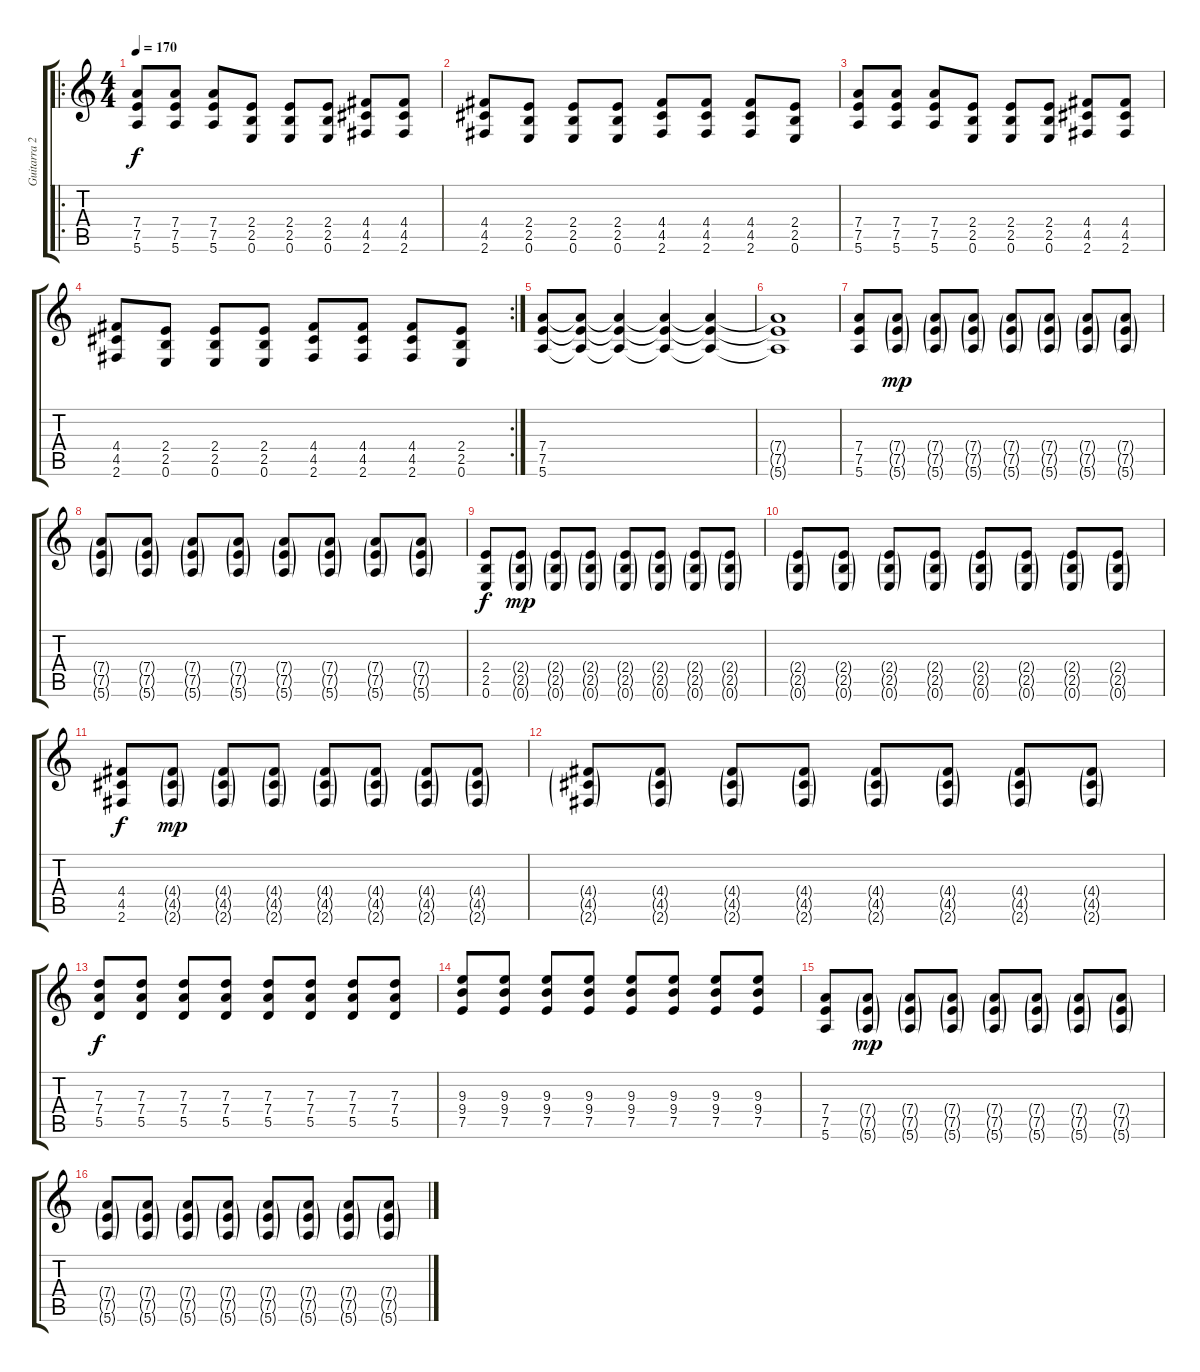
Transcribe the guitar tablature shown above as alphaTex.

\track ("Guitarra 2" "Guitarra 2") {instrument overdrivenguitar}
\staff {score tabs}
\tuning (E4 B3 G3 D3 A2 E2) {hide}
\ro
\ts (4 4)
\tempo 170
\clef g2
\ks c
(7.4 7.5 5.6).8{dy f instrument overdrivenguitar} (7.4 7.5 5.6).8 (7.4 7.5 5.6).8 (2.4 2.5 0.6).8 (2.4 2.5 0.6).8 (2.4 2.5 0.6).8 (4.4 4.5 2.6).8 (4.4 4.5 2.6).8 |
(4.4 4.5 2.6).8 (2.4 2.5 0.6).8 (2.4 2.5 0.6).8 (2.4 2.5 0.6).8 (4.4 4.5 2.6).8 (4.4 4.5 2.6).8 (4.4 4.5 2.6).8 (2.4 2.5 0.6).8 |
(7.4 7.5 5.6).8 (7.4 7.5 5.6).8 (7.4 7.5 5.6).8 (2.4 2.5 0.6).8 (2.4 2.5 0.6).8 (2.4 2.5 0.6).8 (4.4 4.5 2.6).8 (4.4 4.5 2.6).8 |
\rc 2
(4.4 4.5 2.6).8 (2.4 2.5 0.6).8 (2.4 2.5 0.6).8 (2.4 2.5 0.6).8 (4.4 4.5 2.6).8 (4.4 4.5 2.6).8 (4.4 4.5 2.6).8 (2.4 2.5 0.6).8 |
(7.4 7.5 5.6).8 (7.4{t} 7.5{t} 5.6{t}).8 (7.4{t} 7.5{t} 5.6{t}).4 (7.4{t} 7.5{t} 5.6{t}).4 (7.4{t} 7.5{t} 5.6{t}).4 |
(7.4{t} 7.5{t} 5.6{t}).1 |
(7.4 7.5 5.6).8 (7.4{g} 7.5{g} 5.6{g}).8{dy mp} (7.4{g} 7.5{g} 5.6{g}).8 (7.4{g} 7.5{g} 5.6{g}).8 (7.4{g} 7.5{g} 5.6{g}).8 (7.4{g} 7.5{g} 5.6{g}).8 (7.4{g} 7.5{g} 5.6{g}).8 (7.4{g} 7.5{g} 5.6{g}).8 |
(7.4{g} 7.5{g} 5.6{g}).8 (7.4{g} 7.5{g} 5.6{g}).8 (7.4{g} 7.5{g} 5.6{g}).8 (7.4{g} 7.5{g} 5.6{g}).8 (7.4{g} 7.5{g} 5.6{g}).8 (7.4{g} 7.5{g} 5.6{g}).8 (7.4{g} 7.5{g} 5.6{g}).8 (7.4{g} 7.5{g} 5.6{g}).8 |
(2.4 2.5 0.6).8{dy f} (2.4{g} 2.5{g} 0.6{g}).8{dy mp} (2.4{g} 2.5{g} 0.6{g}).8 (2.4{g} 2.5{g} 0.6{g}).8 (2.4{g} 2.5{g} 0.6{g}).8 (2.4{g} 2.5{g} 0.6{g}).8 (2.4{g} 2.5{g} 0.6{g}).8 (2.4{g} 2.5{g} 0.6{g}).8 |
(2.4{g} 2.5{g} 0.6{g}).8 (2.4{g} 2.5{g} 0.6{g}).8 (2.4{g} 2.5{g} 0.6{g}).8 (2.4{g} 2.5{g} 0.6{g}).8 (2.4{g} 2.5{g} 0.6{g}).8 (2.4{g} 2.5{g} 0.6{g}).8 (2.4{g} 2.5{g} 0.6{g}).8 (2.4{g} 2.5{g} 0.6{g}).8 |
(4.4 4.5 2.6).8{dy f} (4.4{g} 4.5{g} 2.6{g}).8{dy mp} (4.4{g} 4.5{g} 2.6{g}).8 (4.4{g} 4.5{g} 2.6{g}).8 (4.4{g} 4.5{g} 2.6{g}).8 (4.4{g} 4.5{g} 2.6{g}).8 (4.4{g} 4.5{g} 2.6{g}).8 (4.4{g} 4.5{g} 2.6{g}).8 |
(4.4{g} 4.5{g} 2.6{g}).8 (4.4{g} 4.5{g} 2.6{g}).8 (4.4{g} 4.5{g} 2.6{g}).8 (4.4{g} 4.5{g} 2.6{g}).8 (4.4{g} 4.5{g} 2.6{g}).8 (4.4{g} 4.5{g} 2.6{g}).8 (4.4{g} 4.5{g} 2.6{g}).8 (4.4{g} 4.5{g} 2.6{g}).8 |
(7.3 7.4 5.5).8{dy f} (7.3 7.4 5.5).8 (7.3 7.4 5.5).8 (7.3 7.4 5.5).8 (7.3 7.4 5.5).8 (7.3 7.4 5.5).8 (7.3 7.4 5.5).8 (7.3 7.4 5.5).8 |
(9.3 9.4 7.5).8 (9.3 9.4 7.5).8 (9.3 9.4 7.5).8 (9.3 9.4 7.5).8 (9.3 9.4 7.5).8 (9.3 9.4 7.5).8 (9.3 9.4 7.5).8 (9.3 9.4 7.5).8 |
(7.4 7.5 5.6).8 (7.4{g} 7.5{g} 5.6{g}).8{dy mp} (7.4{g} 7.5{g} 5.6{g}).8 (7.4{g} 7.5{g} 5.6{g}).8 (7.4{g} 7.5{g} 5.6{g}).8 (7.4{g} 7.5{g} 5.6{g}).8 (7.4{g} 7.5{g} 5.6{g}).8 (7.4{g} 7.5{g} 5.6{g}).8 |
(7.4{g} 7.5{g} 5.6{g}).8 (7.4{g} 7.5{g} 5.6{g}).8 (7.4{g} 7.5{g} 5.6{g}).8 (7.4{g} 7.5{g} 5.6{g}).8 (7.4{g} 7.5{g} 5.6{g}).8 (7.4{g} 7.5{g} 5.6{g}).8 (7.4{g} 7.5{g} 5.6{g}).8 (7.4{g} 7.5{g} 5.6{g}).8
